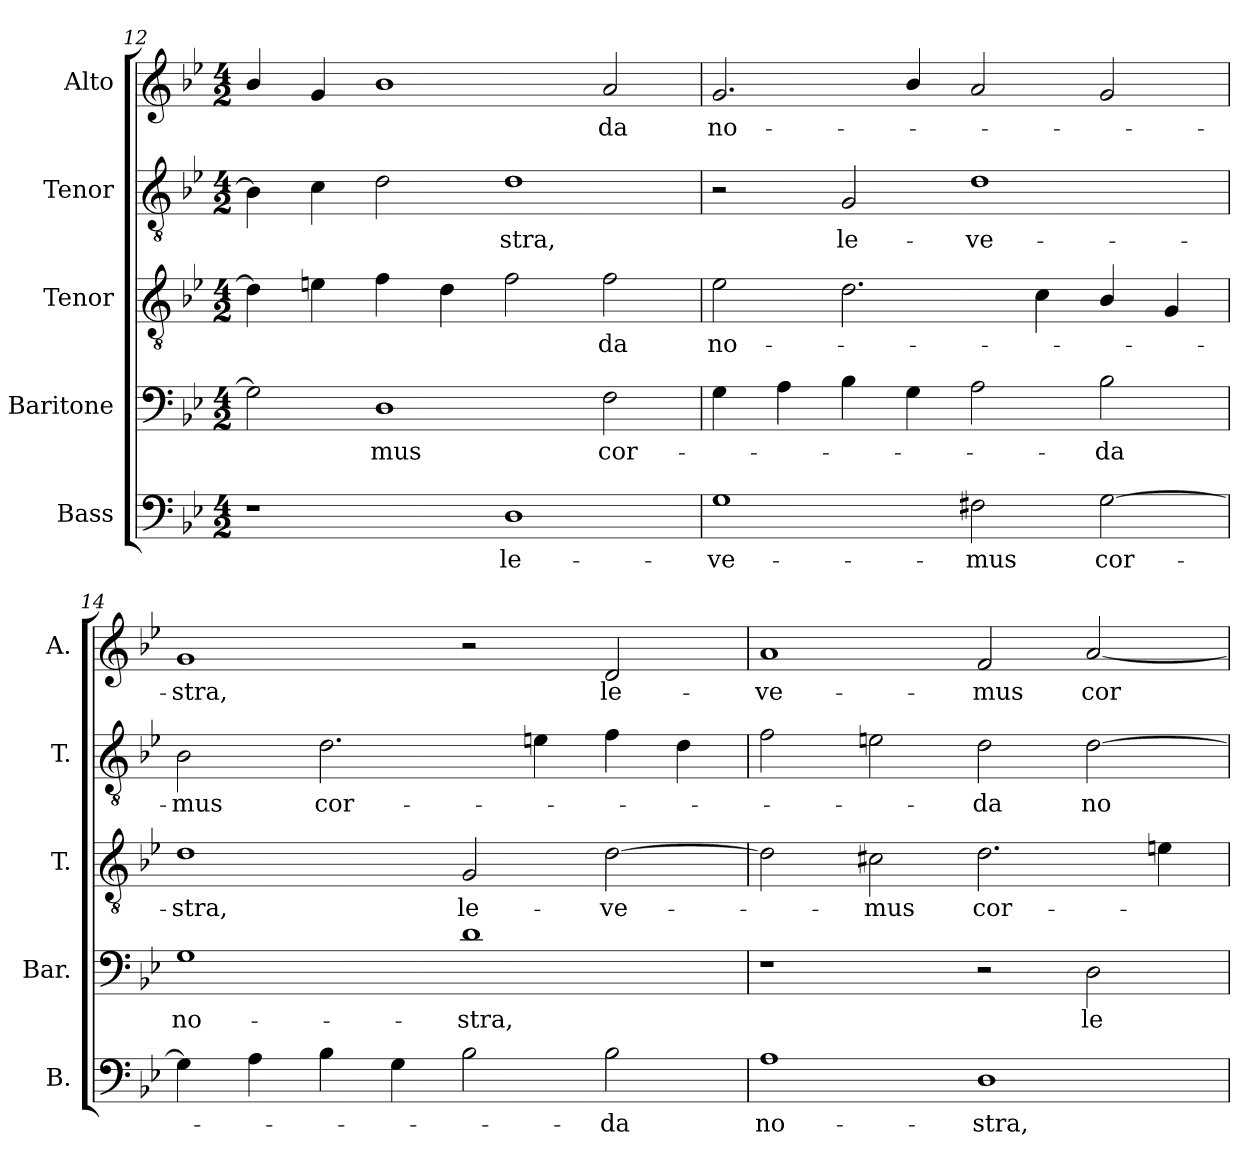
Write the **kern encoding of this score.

**kern	**text	**kern	**text	**kern	**text	**kern	**text	**kern	**text
*part5	*part5	*part4	*part4	*part3	*part3	*part2	*part2	*part1	*part1
*staff5	*staff5	*staff4	*staff4	*staff3	*staff3	*staff2	*staff2	*staff1	*staff1
*I"Bass	*	*I"Baritone	*	*I"Tenor	*	*I"Tenor	*	*I"Alto	*
*I'B.	*	*I'Bar.	*	*I'T.	*	*I'T.	*	*I'A.	*
*clefF4	*	*clefF4	*	*clefGv2	*	*clefGv2	*	*clefG2	*
*	*	*	*	*ITrd7c12	*	*ITrd7c12	*	*	*
*k[b-e-]	*	*k[b-e-]	*	*k[b-e-]	*	*k[b-e-]	*	*k[b-e-]	*
*B-:	*	*B-:	*	*B-:	*	*B-:	*	*B-:	*
*M4/2	*	*M4/2	*	*M4/2	*	*M4/2	*	*M4/2	*
=12	=12	=12	=12	=12	=12	=12	=12	=12	=12
1r	.	2Gi\]	.	4Di\]	.	4BB-i\]	.	4b-i/	.
.	.	.	.	4Eni\	.	4Ci\	.	4gi/	.
!	!	!	!LO:LY:b:color=#000000	!	!	!	!	!	!
.	.	1Di	-mus	4Fi\	.	2Di\	.	1b-i	.
.	.	.	.	4Di\	.	.	.	.	.
!	!LO:LY:b:color=#000000	!	!	!	!	!	!	!	!
!	!	!	!	!	!	!	!LO:LY:b:color=#000000	!	!
1Di	le-	.	.	2Fi\	.	1Di	-stra,	.	.
!	!	!	!LO:LY:b:color=#000000	!	!	!	!	!	!
!	!	!	!	!	!LO:LY:b:color=#000000	!	!	!	!
!	!	!	!	!	!	!	!	!	!LO:LY:b:color=#000000
.	.	2Fi\	cor-	2Fi\	-da	.	.	2ai/	-da
=13	=13	=13	=13	=13	=13	=13	=13	=13	=13
!	!LO:LY:b:color=#000000	!	!	!	!	!	!	!	!
!	!	!	!	!	!LO:LY:b:color=#000000	!	!	!	!
!	!	!	!	!	!	!	!	!	!LO:LY:b:color=#000000
1Gi	-ve-	4Gi\	.	2E-i\	no-	2r	.	2.gi/	no-
.	.	4Ai\	.	.	.	.	.	.	.
!	!	!	!	!	!	!	!LO:LY:b:color=#000000	!	!
.	.	4B-i\	.	2.Di\	.	2GGi/	le-	.	.
.	.	4Gi\	.	.	.	.	.	4b-i/	.
!	!LO:LY:b:color=#000000	!	!	!	!	!	!	!	!
!	!	!	!	!	!	!	!LO:LY:b:color=#000000	!	!
2F#Xi\	-mus	2Ai\	.	.	.	1Di	-ve-	2ai/	.
.	.	.	.	4Ci\	.	.	.	.	.
!	!LO:LY:b:color=#000000	!	!	!	!	!	!	!	!
!	!	!	!LO:LY:b:color=#000000	!	!	!	!	!	!
[2Gi\	cor-	2B-i\	-da	4BB-i/	.	.	.	2gi/	.
.	.	.	.	4GGi/	.	.	.	.	.
=14	=14	=14	=14	=14	=14	=14	=14	=14	=14
!	!	!	!LO:LY:b:color=#000000	!	!	!	!	!	!
!	!	!	!	!	!LO:LY:b:color=#000000	!	!	!	!
!	!	!	!	!	!	!	!LO:LY:b:color=#000000	!	!
!	!	!	!	!	!	!	!	!	!LO:LY:b:color=#000000
4Gi\]	.	1Gi	no-	1Di	-stra,	2BB-i\	-mus	1gi	-stra,
4Ai\	.	.	.	.	.	.	.	.	.
!	!	!	!	!	!	!	!LO:LY:b:color=#000000	!	!
4B-i\	.	.	.	.	.	2.Di\	cor-	.	.
4Gi\	.	.	.	.	.	.	.	.	.
!	!	!	!LO:LY:b:color=#000000	!	!	!	!	!	!
!	!	!	!	!	!LO:LY:b:color=#000000	!	!	!	!
2B-i\	.	1di	-stra,	2GGi/	le-	.	.	2r	.
.	.	.	.	.	.	4Eni\	.	.	.
!	!LO:LY:b:color=#000000	!	!	!	!	!	!	!	!
!	!	!	!	!	!LO:LY:b:color=#000000	!	!	!	!
!	!	!	!	!	!	!	!	!	!LO:LY:b:color=#000000
2B-i\	-da	.	.	[2Di\	-ve-	4Fi\	.	2di/	le-
.	.	.	.	.	.	4Di\	.	.	.
=15	=15	=15	=15	=15	=15	=15	=15	=15	=15
!	!LO:LY:b:color=#000000	!	!	!	!	!	!	!	!
!	!	!	!	!	!	!	!	!	!LO:LY:b:color=#000000
1Ai	no-	1r	.	2Di\]	.	2Fi\	.	1ai	-ve-
!	!	!	!	!	!LO:LY:b:color=#000000	!	!	!	!
.	.	.	.	2C#Xi\	-mus	2Eni\	.	.	.
!	!LO:LY:b:color=#000000	!	!	!	!	!	!	!	!
!	!	!	!	!	!LO:LY:b:color=#000000	!	!	!	!
!	!	!	!	!	!	!	!LO:LY:b:color=#000000	!	!
!	!	!	!	!	!	!	!	!	!LO:LY:b:color=#000000
1Di	-stra,	2r	.	2.Di\	cor-	2Di\	-da	2fi/	-mus
!	!	!	!LO:LY:b:color=#000000	!	!	!	!	!	!
!	!	!	!	!	!	!	!LO:LY:b:color=#000000	!	!
!	!	!	!	!	!	!	!	!	!LO:LY:b:color=#000000
.	.	2Di\	le-	.	.	[2Di\	no-	[2ai/	cor-
.	.	.	.	4Eni\	.	.	.	.	.
=	=	=	=	=	=	=	=	=	=
*-	*-	*-	*-	*-	*-	*-	*-	*-	*-
